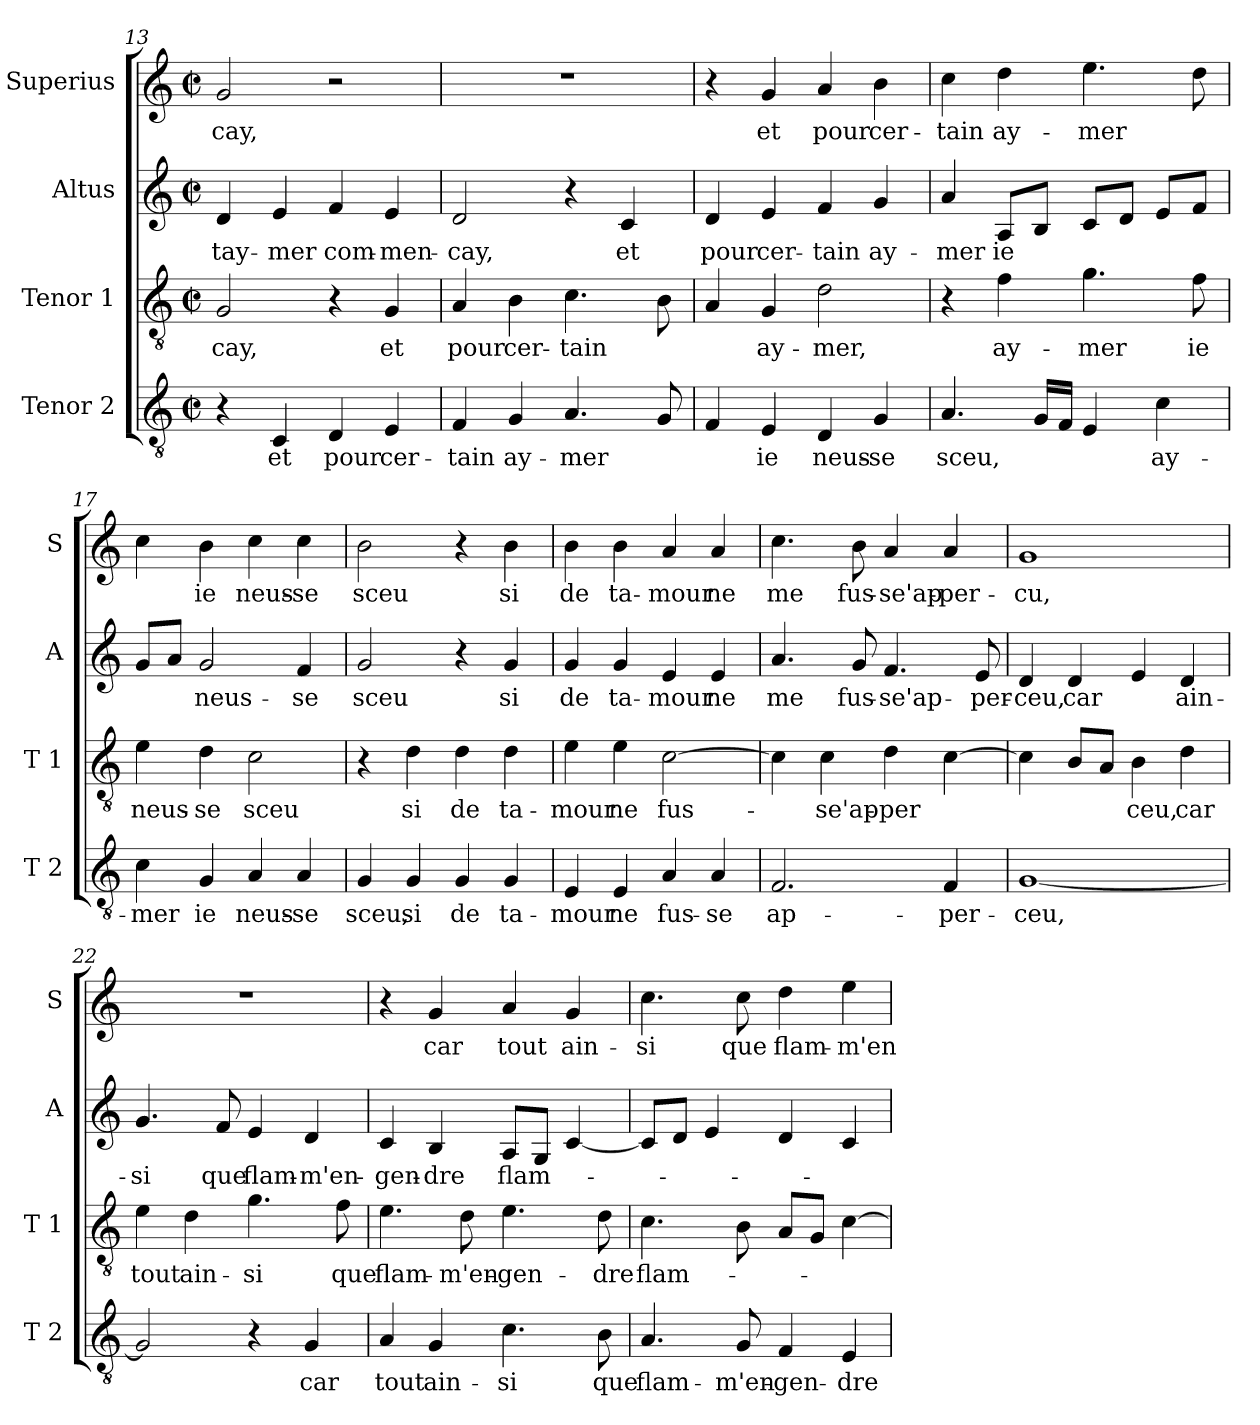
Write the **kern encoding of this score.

**kern	**text	**kern	**text	**kern	**text	**kern	**text
*part4	*part4	*part3	*part3	*part2	*part2	*part1	*part1
*staff4	*staff4	*staff3	*staff3	*staff2	*staff2	*staff1	*staff1
*I"Tenor 2	*	*I"Tenor 1	*	*I"Altus	*	*I"Superius	*
*I'T 2	*	*I'T 1	*	*I'A	*	*I'S	*
*clefGv2	*	*clefGv2	*	*clefG2	*	*clefG2	*
*k[]	*	*k[]	*	*k[]	*	*k[]	*
*C:	*	*C:	*	*C:	*	*C:	*
*M2/2	*	*M2/2	*	*M2/2	*	*M2/2	*
*met(c|)	*	*met(c|)	*	*met(c|)	*	*met(c|)	*
=13	=13	=13	=13	=13	=13	=13	=13
!	!	!	!LO:LY:b	!	!LO:LY:b	!	!LO:LY:b
4r	.	2G/	-cay,	4d/	tay-	2g/	-cay,
!	!LO:LY:b	!	!	!	!LO:LY:b	!	!
4C/	et	.	.	4e/	-mer	.	.
!	!LO:LY:b	!	!	!	!LO:LY:b	!	!
4D/	pour	4r	.	4f/	com-	2r	.
!	!LO:LY:b	!	!LO:LY:b	!	!LO:LY:b	!	!
4E/	cer-	4G/	et	4e/	-men-	.	.
=14	=14	=14	=14	=14	=14	=14	=14
!	!LO:LY:b	!	!LO:LY:b	!	!LO:LY:b	!	!
4F/	-tain	4A/	pour	2d/	-cay,	1r	.
!	!LO:LY:b	!	!LO:LY:b	!	!	!	!
4G/	ay-	4B\	cer-	.	.	.	.
!	!LO:LY:b	!	!LO:LY:b	!	!	!	!
4.A/	-mer	4.c\	-tain	4r	.	.	.
!	!	!	!	!	!LO:LY:b	!	!
.	.	.	.	4c/	et	.	.
8G/	.	8B\	.	.	.	.	.
=15	=15	=15	=15	=15	=15	=15	=15
!	!	!	!	!	!LO:LY:b	!	!
4F/	.	4A/	.	4d/	pour	4r	.
!	!LO:LY:b	!	!LO:LY:b	!	!LO:LY:b	!	!LO:LY:b
4E/	ie	4G/	ay-	4e/	cer-	4g/	et
!	!LO:LY:b	!	!LO:LY:b	!	!LO:LY:b	!	!LO:LY:b
4D/	neus-	2d\	-mer,	4f/	-tain	4a/	pour
!	!LO:LY:b	!	!	!	!LO:LY:b	!	!LO:LY:b
4G/	-se	.	.	4g/	ay-	4b\	cer-
!!LO:PB:g=z
=16	=16	=16	=16	=16	=16	=16	=16
!	!LO:LY:b	!	!	!	!LO:LY:b	!	!LO:LY:b
4.A/	sceu,	4r	.	4a/	-mer	4cc\	-tain
!	!	!	!LO:LY:b	!	!LO:LY:b	!	!LO:LY:b
.	.	4f\	ay-	8A/L	ie	4dd\	ay-
16G/LL	.	.	.	8B/J	.	.	.
16F/JJ	.	.	.	.	.	.	.
!	!	!	!LO:LY:b	!	!	!	!LO:LY:b
4E/	.	4.g\	-mer	8c/L	.	4.ee\	-mer
.	.	.	.	8d/J	.	.	.
!	!LO:LY:b	!	!	!	!	!	!
4c\	ay-	.	.	8e/L	.	.	.
!	!	!	!LO:LY:b	!	!	!	!
.	.	8f\	ie	8f/J	.	8dd\	.
=17	=17	=17	=17	=17	=17	=17	=17
!	!LO:LY:b	!	!LO:LY:b	!	!	!	!
4c\	-mer	4e\	neus-	8g/L	.	4cc\	.
.	.	.	.	8a/J	.	.	.
!	!LO:LY:b	!	!LO:LY:b	!	!LO:LY:b	!	!LO:LY:b
4G/	ie	4d\	-se	2g/	neus-	4b\	ie
!	!LO:LY:b	!	!LO:LY:b	!	!	!	!LO:LY:b
4A/	neus-	2c\	sceu	.	.	4cc\	neus-
!	!LO:LY:b	!	!	!	!LO:LY:b	!	!LO:LY:b
4A/	-se	.	.	4f/	-se	4cc\	-se
=18	=18	=18	=18	=18	=18	=18	=18
!	!LO:LY:b	!	!	!	!LO:LY:b	!	!LO:LY:b
4G/	sceu,	4r	.	2g/	sceu	2b\	sceu
!	!LO:LY:b	!	!LO:LY:b	!	!	!	!
4G/	si	4d\	si	.	.	.	.
!	!LO:LY:b	!	!LO:LY:b	!	!	!	!
4G/	de	4d\	de	4r	.	4r	.
!	!LO:LY:b	!	!LO:LY:b	!	!LO:LY:b	!	!LO:LY:b
4G/	ta-	4d\	ta-	4g/	si	4b\	si
=19	=19	=19	=19	=19	=19	=19	=19
!	!LO:LY:b	!	!LO:LY:b	!	!LO:LY:b	!	!LO:LY:b
4E/	-mour	4e\	-mour	4g/	de	4b\	de
!	!LO:LY:b	!	!LO:LY:b	!	!LO:LY:b	!	!LO:LY:b
4E/	ne	4e\	ne	4g/	ta-	4b\	ta-
!	!LO:LY:b	!	!LO:LY:b	!	!LO:LY:b	!	!LO:LY:b
4A/	fus-	[2c\	fus-	4e/	-mour	4a/	-mour
!	!LO:LY:b	!	!	!	!LO:LY:b	!	!LO:LY:b
4A/	-se	.	.	4e/	ne	4a/	ne
=20	=20	=20	=20	=20	=20	=20	=20
!	!LO:LY:b	!	!	!	!LO:LY:b	!	!LO:LY:b
2.F/	ap-	4c\]	.	4.a/	me	4.cc\	me
!	!	!	!LO:LY:b	!	!	!	!
.	.	4c\	-se'ap-	.	.	.	.
!	!	!	!	!	!LO:LY:b	!	!LO:LY:b
.	.	.	.	8g/	fus-	8b\	fus-
!	!	!	!LO:LY:b	!	!LO:LY:b	!	!LO:LY:b
.	.	4d\	-per	4.f/	-se'ap-	4a/	-se'ap-
!	!LO:LY:b	!	!	!	!	!	!LO:LY:b
4F/	-per-	[4c\	.	.	.	4a/	-per-
!	!	!	!	!	!LO:LY:b	!	!
.	.	.	.	8e/	-per-	.	.
!!LO:LB:g=z
=21	=21	=21	=21	=21	=21	=21	=21
!	!LO:LY:b	!	!	!	!LO:LY:b	!	!LO:LY:b
[1G	-ceu,	4c\]	.	4d/	-ceu,	1g	-cu,
!	!	!	!	!	!LO:LY:b	!	!
.	.	8B/L	.	4d/	car	.	.
.	.	8A/J	.	.	.	.	.
!	!	!	!LO:LY:b	!	!	!	!
.	.	4B\	ceu,	4e/	.	.	.
!	!	!	!LO:LY:b	!	!LO:LY:b	!	!
.	.	4d\	car	4d/	ain-	.	.
=22	=22	=22	=22	=22	=22	=22	=22
!	!	!	!LO:LY:b	!	!LO:LY:b	!	!
2G/]	.	4e\	tout	4.g/	-si	1r	.
!	!	!	!LO:LY:b	!	!	!	!
.	.	4d\	ain-	.	.	.	.
!	!	!	!	!	!LO:LY:b	!	!
.	.	.	.	8f/	que	.	.
!	!	!	!LO:LY:b	!	!LO:LY:b	!	!
4r	.	4.g\	-si	4e/	flam-	.	.
!	!LO:LY:b	!	!	!	!LO:LY:b	!	!
4G/	car	.	.	4d/	-m'en-	.	.
!	!	!	!LO:LY:b	!	!	!	!
.	.	8f\	que	.	.	.	.
=23	=23	=23	=23	=23	=23	=23	=23
!	!LO:LY:b	!	!LO:LY:b	!	!LO:LY:b	!	!
4A/	tout	4.e\	flam-	4c/	-gen-	4r	.
!	!LO:LY:b	!	!	!	!LO:LY:b	!	!LO:LY:b
4G/	ain-	.	.	4B/	-dre	4g/	car
!	!	!	!LO:LY:b	!	!	!	!
.	.	8d\	-m'en-	.	.	.	.
!	!LO:LY:b	!	!LO:LY:b	!	!LO:LY:b	!	!LO:LY:b
4.c\	-si	4.e\	-gen-	8A/L	flam-	4a/	tout
.	.	.	.	8G/J	.	.	.
!	!	!	!	!	!	!	!LO:LY:b
.	.	.	.	[4c/	.	4g/	ain-
!	!LO:LY:b	!	!LO:LY:b	!	!	!	!
8B\	que	8d\	-dre	.	.	.	.
=24	=24	=24	=24	=24	=24	=24	=24
!	!LO:LY:b	!	!LO:LY:b	!	!	!	!LO:LY:b
4.A/	flam-	4.c\	flam-	8c/L]	.	4.cc\	-si
.	.	.	.	8d/J	.	.	.
.	.	.	.	4e/	.	.	.
!	!LO:LY:b	!	!	!	!	!	!LO:LY:b
8G/	-m'en-	8B\	.	.	.	8cc\	que
!	!LO:LY:b	!	!	!	!	!	!LO:LY:b
4F/	-gen-	8A/L	.	4d/	.	4dd\	flam-
.	.	8G/J	.	.	.	.	.
!	!LO:LY:b	!	!	!	!	!	!LO:LY:b
4E/	-dre	[4c\	.	4c/	.	4ee\	-m'en-
=	=	=	=	=	=	=	=
*-	*-	*-	*-	*-	*-	*-	*-
